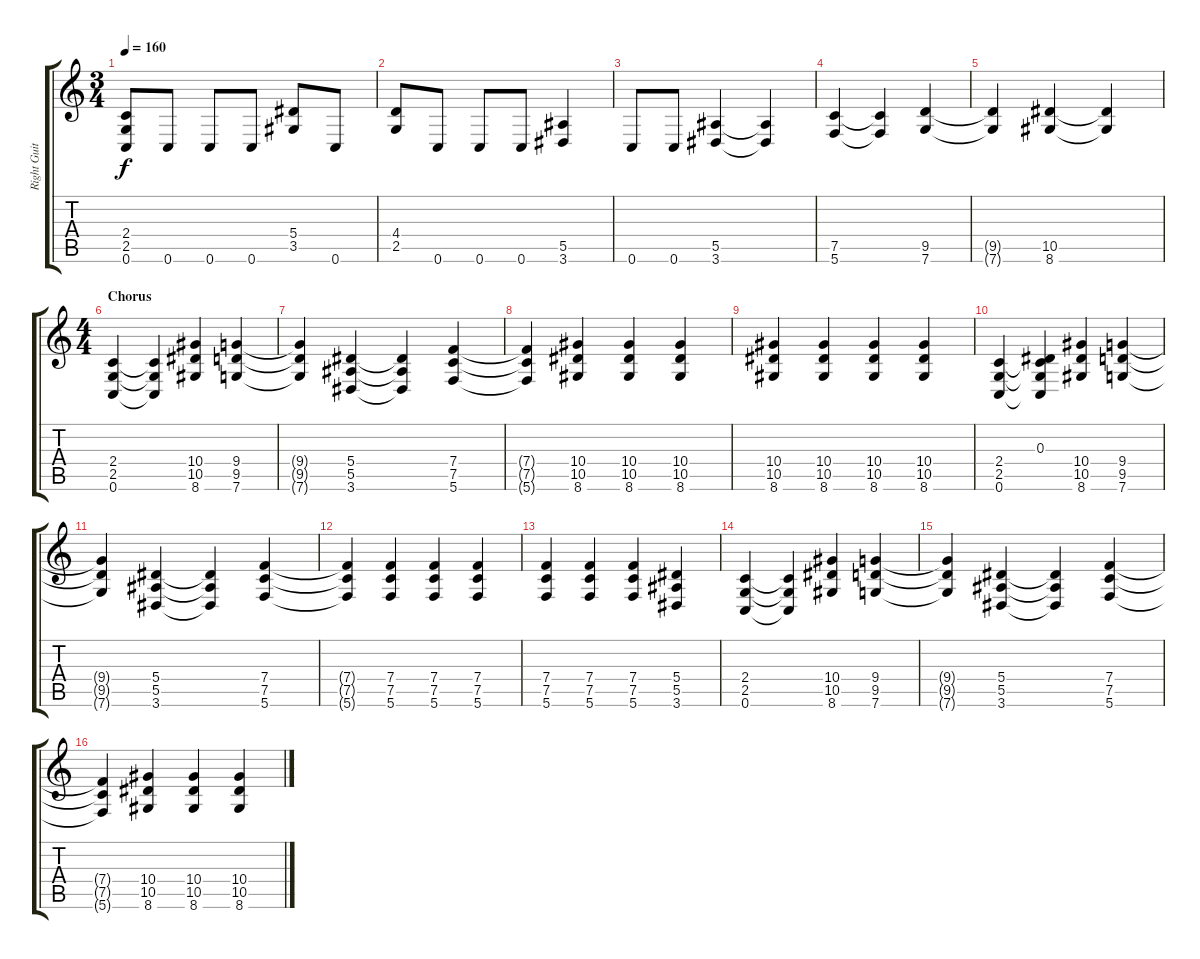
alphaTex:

\track ("Right Guitar" "Right Guit") {instrument distortionguitar}
\staff {score tabs}
\tuning (C4 G3 Eb3 Bb2 F2 C2) {hide}
\ts (3 4)
\tempo 160
\clef g2
\ks c
(2.4 2.5 0.6).8{dy f} 0.6.8 0.6.8 0.6.8 (5.4 3.5).8 0.6.8 |
(4.4 2.5).8 0.6.8 0.6.8 0.6.8 (5.5 3.6).4 |
0.6.8 0.6.8 (5.5 3.6).4 (5.5{t} 3.6{t}).4 |
(7.5 5.6).4 (7.5{t} 5.6{t}).4 (9.5 7.6).4 |
(9.5{t} 7.6{t}).4 (10.5 8.6).4 (10.5{t} 8.6{t}).4 |
\ts (4 4)
\section ("" "Chorus")
(2.4 2.5 0.6).4 (2.4{t} 2.5{t} 0.6{t}).4 (10.4 10.5 8.6).4 (9.4 9.5 7.6).4 |
(9.4{t} 9.5{t} 7.6{t}).4 (5.4 5.5 3.6).4 (5.4{t} 5.5{t} 3.6{t}).4 (7.4 7.5 5.6).4 |
(7.4{t} 7.5{t} 5.6{t}).4 (10.4 10.5 8.6).4 (10.4 10.5 8.6).4 (10.4 10.5 8.6).4 |
(10.4 10.5 8.6).4 (10.4 10.5 8.6).4 (10.4 10.5 8.6).4 (10.4 10.5 8.6).4 |
(2.4 2.5 0.6).4 (0.3 2.4{t} 2.5{t} 0.6{t}).4 (10.4 10.5 8.6).4 (9.4 9.5 7.6).4 |
(9.4{t} 9.5{t} 7.6{t}).4 (5.4 5.5 3.6).4 (5.4{t} 5.5{t} 3.6{t}).4 (7.4 7.5 5.6).4 |
(7.4{t} 7.5{t} 5.6{t}).4 (7.4 7.5 5.6).4 (7.4 7.5 5.6).4 (7.4 7.5 5.6).4 |
(7.4 7.5 5.6).4 (7.4 7.5 5.6).4 (7.4 7.5 5.6).4 (5.4 5.5 3.6).4 |
(2.4 2.5 0.6).4 (2.4{t} 2.5{t} 0.6{t}).4 (10.4 10.5 8.6).4 (9.4 9.5 7.6).4 |
(9.4{t} 9.5{t} 7.6{t}).4 (5.4 5.5 3.6).4 (5.4{t} 5.5{t} 3.6{t}).4 (7.4 7.5 5.6).4 |
(7.4{t} 7.5{t} 5.6{t}).4 (10.4 10.5 8.6).4 (10.4 10.5 8.6).4 (10.4 10.5 8.6).4
